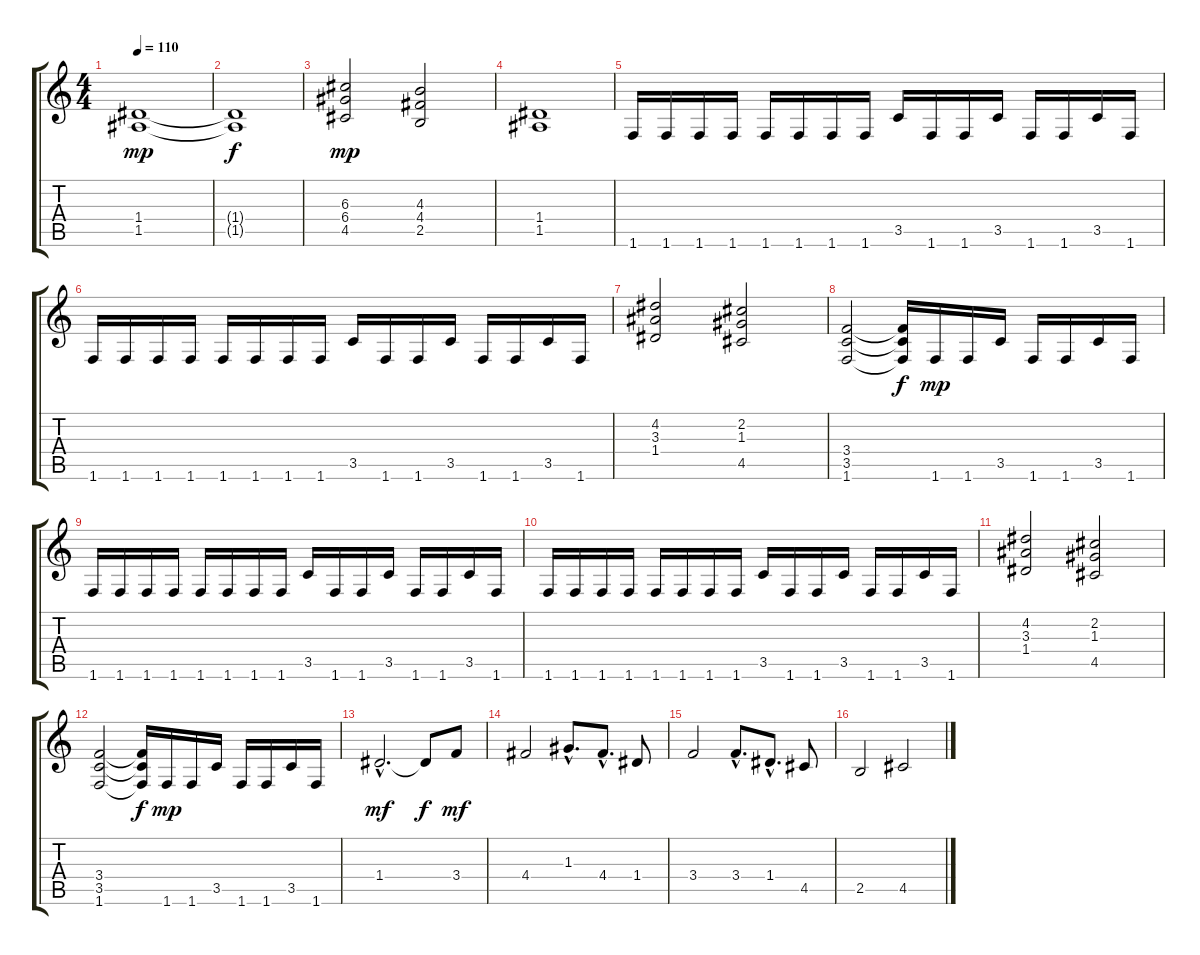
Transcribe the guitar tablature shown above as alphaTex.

\track "" {instrument distortionguitar}
\staff {score tabs}
\tuning (E4 B3 G3 D3 A2 E2) {hide}
\ts (4 4)
\tempo 110
\clef g2
\ks c
(1.4 1.5).1{dy mp} |
(1.4{t} 1.5{t}).1{dy f} |
(6.3 6.4 4.5).2{dy mp} (4.3 4.4 2.5).2 |
(1.4 1.5).1 |
1.6.16 1.6.16 1.6.16 1.6.16 1.6.16 1.6.16 1.6.16 1.6.16 3.5.16 1.6.16 1.6.16 3.5.16 1.6.16 1.6.16 3.5.16 1.6.16 |
1.6.16 1.6.16 1.6.16 1.6.16 1.6.16 1.6.16 1.6.16 1.6.16 3.5.16 1.6.16 1.6.16 3.5.16 1.6.16 1.6.16 3.5.16 1.6.16 |
(4.2 3.3 1.4).2 (2.2 1.3 4.5).2 |
(3.4 3.5 1.6).2 (3.4{t} 3.5{t} 1.6{t}).16{dy f} 1.6.16{dy mp} 1.6.16 3.5.16 1.6.16 1.6.16 3.5.16 1.6.16 |
1.6.16 1.6.16 1.6.16 1.6.16 1.6.16 1.6.16 1.6.16 1.6.16 3.5.16 1.6.16 1.6.16 3.5.16 1.6.16 1.6.16 3.5.16 1.6.16 |
1.6.16 1.6.16 1.6.16 1.6.16 1.6.16 1.6.16 1.6.16 1.6.16 3.5.16 1.6.16 1.6.16 3.5.16 1.6.16 1.6.16 3.5.16 1.6.16 |
(4.2 3.3 1.4).2 (2.2 1.3 4.5).2 |
(3.4 3.5 1.6).2 (3.4{t} 3.5{t} 1.6{t}).16{dy f} 1.6.16{dy mp} 1.6.16 3.5.16 1.6.16 1.6.16 3.5.16 1.6.16 |
1.4{hac}.2{d dy mf} 1.4{t}.8{dy f} 3.4.8{dy mf} |
4.4.2 1.3{hac}.8{d} 4.4{hac}.8{d} 1.4.8 |
3.4.2 3.4{hac}.8{d} 1.4{hac}.8{d} 4.5.8 |
2.5.2 4.5.2
